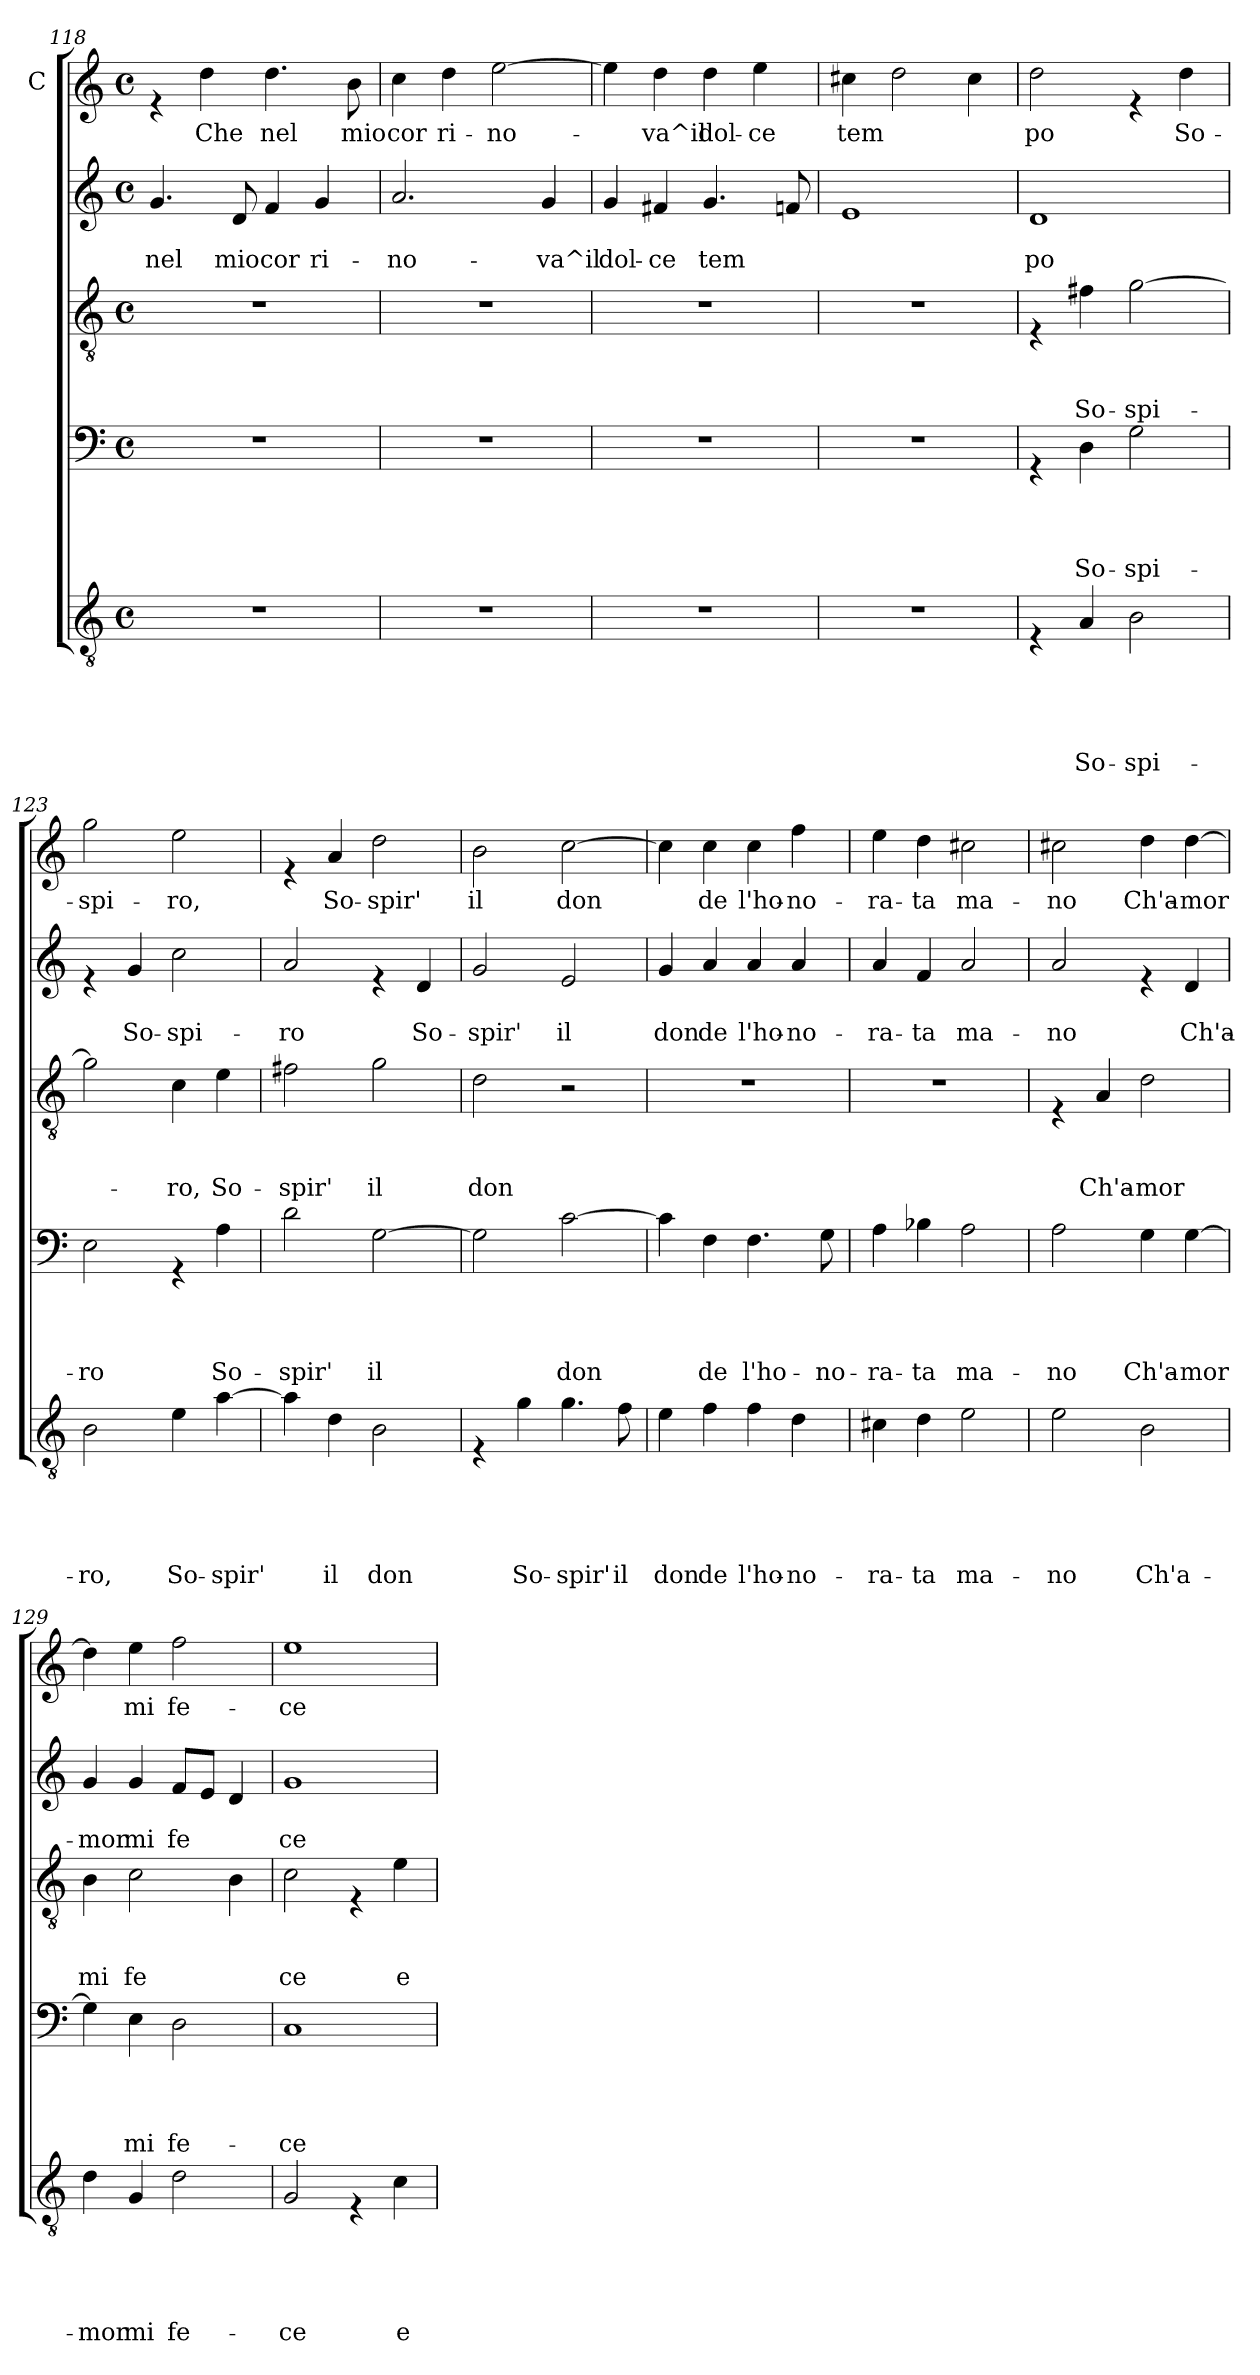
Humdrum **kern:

**kern	**text	**text	**text	**text	**text	**kern	**text	**text	**text	**text	**kern	**text	**text	**text	**kern	**text	**text	**kern	**text
*part5	*part5	*part5	*part5	*part5	*part5	*part4	*part4	*part4	*part4	*part4	*part3	*part3	*part3	*part3	*part2	*part2	*part2	*part1	*part1
*staff5	*staff5	*staff5	*staff5	*staff5	*staff5	*staff4	*staff4	*staff4	*staff4	*staff4	*staff3	*staff3	*staff3	*staff3	*staff2	*staff2	*staff2	*staff1	*staff1
*	*	*	*	*	*	*	*	*	*	*	*	*	*	*	*	*	*	*I"C	*
!!LO:PB:g=z
*clefGv2	*	*	*	*	*	*clefF4	*	*	*	*	*clefGv2	*	*	*	*clefG2	*	*	*clefG2	*
*k[]	*	*	*	*	*	*k[]	*	*	*	*	*k[]	*	*	*	*k[]	*	*	*k[]	*
*C:	*	*	*	*	*	*C:	*	*	*	*	*C:	*	*	*	*C:	*	*	*C:	*
*M4/4	*	*	*	*	*	*M4/4	*	*	*	*	*M4/4	*	*	*	*M4/4	*	*	*M4/4	*
*met(c)	*	*	*	*	*	*met(c)	*	*	*	*	*met(c)	*	*	*	*met(c)	*	*	*met(c)	*
=118	=118	=118	=118	=118	=118	=118	=118	=118	=118	=118	=118	=118	=118	=118	=118	=118	=118	=118	=118
!	!	!	!	!	!	!	!	!	!	!	!	!	!	!	!	!	!LO:LY:b	!	!
1r	.	.	.	.	.	1r	.	.	.	.	1r	.	.	.	4.g/	.	nel	4re	.
!	!	!	!	!	!	!	!	!	!	!	!	!	!	!	!	!	!	!	!LO:LY:b
.	.	.	.	.	.	.	.	.	.	.	.	.	.	.	.	.	.	4dd\	Che
!	!	!	!	!	!	!	!	!	!	!	!	!	!	!	!	!	!LO:LY:b	!	!
.	.	.	.	.	.	.	.	.	.	.	.	.	.	.	8d/	.	mio	.	.
!	!	!	!	!	!	!	!	!	!	!	!	!	!	!	!	!	!LO:LY:b	!	!LO:LY:b
.	.	.	.	.	.	.	.	.	.	.	.	.	.	.	4f/	.	cor	4.dd\	nel
!	!	!	!	!	!	!	!	!	!	!	!	!	!	!	!	!	!LO:LY:b	!	!
.	.	.	.	.	.	.	.	.	.	.	.	.	.	.	4g/	.	ri-	.	.
!	!	!	!	!	!	!	!	!	!	!	!	!	!	!	!	!	!	!	!LO:LY:b
.	.	.	.	.	.	.	.	.	.	.	.	.	.	.	.	.	.	8b\	mio
=119	=119	=119	=119	=119	=119	=119	=119	=119	=119	=119	=119	=119	=119	=119	=119	=119	=119	=119	=119
!	!	!	!	!	!	!	!	!	!	!	!	!	!	!	!	!	!LO:LY:b	!	!LO:LY:b
1r	.	.	.	.	.	1r	.	.	.	.	1r	.	.	.	2.a/	.	-no-	4cc\	cor
!	!	!	!	!	!	!	!	!	!	!	!	!	!	!	!	!	!	!	!LO:LY:b
.	.	.	.	.	.	.	.	.	.	.	.	.	.	.	.	.	.	4dd\	ri-
!	!	!	!	!	!	!	!	!	!	!	!	!	!	!	!	!	!	!	!LO:LY:b
.	.	.	.	.	.	.	.	.	.	.	.	.	.	.	.	.	.	[>2ee\	-no-
!	!	!	!	!	!	!	!	!	!	!	!	!	!	!	!	!	!LO:LY:b	!	!
.	.	.	.	.	.	.	.	.	.	.	.	.	.	.	4g/	.	-va^il	.	.
=120	=120	=120	=120	=120	=120	=120	=120	=120	=120	=120	=120	=120	=120	=120	=120	=120	=120	=120	=120
!	!	!	!	!	!	!	!	!	!	!	!	!	!	!	!	!	!LO:LY:b	!	!
1r	.	.	.	.	.	1r	.	.	.	.	1r	.	.	.	4g/	.	dol-	4ee\]	.
!	!	!	!	!	!	!	!	!	!	!	!	!	!	!	!	!	!LO:LY:b	!	!LO:LY:b
.	.	.	.	.	.	.	.	.	.	.	.	.	.	.	4f#X/	.	-ce	4dd\	-va^il
!	!	!	!	!	!	!	!	!	!	!	!	!	!	!	!	!	!LO:LY:b	!	!LO:LY:b
.	.	.	.	.	.	.	.	.	.	.	.	.	.	.	4.g/	.	tem	4dd\	dol-
!	!	!	!	!	!	!	!	!	!	!	!	!	!	!	!	!	!	!	!LO:LY:b
.	.	.	.	.	.	.	.	.	.	.	.	.	.	.	.	.	.	4ee\	-ce
.	.	.	.	.	.	.	.	.	.	.	.	.	.	.	8fn/	.	.	.	.
=121	=121	=121	=121	=121	=121	=121	=121	=121	=121	=121	=121	=121	=121	=121	=121	=121	=121	=121	=121
!	!	!	!	!	!	!	!	!	!	!	!	!	!	!	!	!	!	!	!LO:LY:b
1r	.	.	.	.	.	1r	.	.	.	.	1r	.	.	.	1e	.	.	4cc#X\	tem
.	.	.	.	.	.	.	.	.	.	.	.	.	.	.	.	.	.	2dd\	.
.	.	.	.	.	.	.	.	.	.	.	.	.	.	.	.	.	.	4cc#\	.
=122	=122	=122	=122	=122	=122	=122	=122	=122	=122	=122	=122	=122	=122	=122	=122	=122	=122	=122	=122
!	!	!	!	!	!	!	!	!	!	!	!	!	!	!	!	!	!LO:LY:b	!	!LO:LY:b
4rE	.	.	.	.	.	4rGG	.	.	.	.	4rE	.	.	.	1d	.	po	2dd\	po
!	!	!	!	!	!LO:LY:b	!	!	!	!	!LO:LY:b	!	!	!	!LO:LY:b	!	!	!	!	!
4A/	.	.	.	.	So-	4D\	.	.	.	So-	4f#X\	.	.	So-	.	.	.	.	.
!	!	!	!	!	!LO:LY:b	!	!	!	!	!LO:LY:b	!	!	!	!LO:LY:b	!	!	!	!	!
2B\	.	.	.	.	-spi-	2G\	.	.	.	-spi-	[>2g\	.	.	-spi-	.	.	.	4re	.
!	!	!	!	!	!	!	!	!	!	!	!	!	!	!	!	!	!	!	!LO:LY:b
.	.	.	.	.	.	.	.	.	.	.	.	.	.	.	.	.	.	4dd\	So-
!!LO:LB:g=z
=123	=123	=123	=123	=123	=123	=123	=123	=123	=123	=123	=123	=123	=123	=123	=123	=123	=123	=123	=123
!	!	!	!	!	!LO:LY:b	!	!	!	!	!LO:LY:b	!	!	!	!	!	!	!	!	!LO:LY:b
2B\	.	.	.	.	-ro,	2E\	.	.	.	-ro	2g\]	.	.	.	4re	.	.	2gg\	-spi-
!	!	!	!	!	!	!	!	!	!	!	!	!	!	!	!	!	!LO:LY:b	!	!
.	.	.	.	.	.	.	.	.	.	.	.	.	.	.	4g/	.	So-	.	.
!	!	!	!	!	!LO:LY:b	!	!	!	!	!	!	!	!	!LO:LY:b	!	!	!LO:LY:b	!	!LO:LY:b
4e\	.	.	.	.	So-	4rGG	.	.	.	.	4c\	.	.	-ro,	2cc\	.	-spi-	2ee\	-ro,
!	!	!	!	!	!LO:LY:b	!	!	!	!	!LO:LY:b	!	!	!	!LO:LY:b	!	!	!	!	!
[>4a\	.	.	.	.	-spir'	4A\	.	.	.	So-	4e\	.	.	So-	.	.	.	.	.
=124	=124	=124	=124	=124	=124	=124	=124	=124	=124	=124	=124	=124	=124	=124	=124	=124	=124	=124	=124
!	!	!	!	!	!	!	!	!	!	!LO:LY:b	!	!	!	!LO:LY:b	!	!	!LO:LY:b	!	!
4a\]	.	.	.	.	.	2d\	.	.	.	-spir'	2f#X\	.	.	-spir'	2a/	.	-ro	4re	.
!	!	!	!	!	!LO:LY:b	!	!	!	!	!	!	!	!	!	!	!	!	!	!LO:LY:b
4d\	.	.	.	.	il	.	.	.	.	.	.	.	.	.	.	.	.	4a/	So-
!	!	!	!	!	!LO:LY:b	!	!	!	!	!LO:LY:b	!	!	!	!LO:LY:b	!	!	!	!	!LO:LY:b
2B\	.	.	.	.	don	[>2G\	.	.	.	il	2g\	.	.	il	4re	.	.	2dd\	-spir'
!	!	!	!	!	!	!	!	!	!	!	!	!	!	!	!	!	!LO:LY:b	!	!
.	.	.	.	.	.	.	.	.	.	.	.	.	.	.	4d/	.	So-	.	.
=125	=125	=125	=125	=125	=125	=125	=125	=125	=125	=125	=125	=125	=125	=125	=125	=125	=125	=125	=125
!	!	!	!	!	!	!	!	!	!	!	!	!	!	!LO:LY:b	!	!	!LO:LY:b	!	!LO:LY:b
4rE	.	.	.	.	.	2G\]	.	.	.	.	2d\	.	.	don	2g/	.	-spir'	2b\	il
!	!	!	!	!	!LO:LY:b	!	!	!	!	!	!	!	!	!	!	!	!	!	!
4g\	.	.	.	.	So-	.	.	.	.	.	.	.	.	.	.	.	.	.	.
!	!	!	!	!	!LO:LY:b	!	!	!	!	!LO:LY:b	!	!	!	!	!	!	!LO:LY:b	!	!LO:LY:b
4.g\	.	.	.	.	-spir'	[>2c\	.	.	.	don	2r	.	.	.	2e/	.	il	[>2cc\	don
!	!	!	!	!	!LO:LY:b	!	!	!	!	!	!	!	!	!	!	!	!	!	!
8f\	.	.	.	.	il	.	.	.	.	.	.	.	.	.	.	.	.	.	.
=126	=126	=126	=126	=126	=126	=126	=126	=126	=126	=126	=126	=126	=126	=126	=126	=126	=126	=126	=126
!	!	!	!	!	!LO:LY:b	!	!	!	!	!	!	!	!	!	!	!	!LO:LY:b	!	!
4e\	.	.	.	.	don	4c\]	.	.	.	.	1r	.	.	.	4g/	.	don	4cc\]	.
!	!	!	!	!	!LO:LY:b	!	!	!	!	!LO:LY:b	!	!	!	!	!	!	!LO:LY:b	!	!LO:LY:b
4f\	.	.	.	.	de	4F\	.	.	.	de	.	.	.	.	4a/	.	de	4cc\	de
!	!	!	!	!	!LO:LY:b	!	!	!	!	!LO:LY:b	!	!	!	!	!	!	!LO:LY:b	!	!LO:LY:b
4f\	.	.	.	.	l'ho-	4.F\	.	.	.	l'ho-	.	.	.	.	4a/	.	l'ho-	4cc\	l'ho-
!	!	!	!	!	!LO:LY:b	!	!	!	!	!	!	!	!	!	!	!	!LO:LY:b	!	!LO:LY:b
4d\	.	.	.	.	-no-	.	.	.	.	.	.	.	.	.	4a/	.	-no-	4ff\	-no-
!	!	!	!	!	!	!	!	!	!	!LO:LY:b	!	!	!	!	!	!	!	!	!
.	.	.	.	.	.	8G\	.	.	.	-no-	.	.	.	.	.	.	.	.	.
=127	=127	=127	=127	=127	=127	=127	=127	=127	=127	=127	=127	=127	=127	=127	=127	=127	=127	=127	=127
!	!	!	!	!	!LO:LY:b	!	!	!	!	!LO:LY:b	!	!	!	!	!	!	!LO:LY:b	!	!LO:LY:b
4c#X\	.	.	.	.	-ra-	4A\	.	.	.	-ra-	1r	.	.	.	4a/	.	-ra-	4ee\	-ra-
!	!	!	!	!	!LO:LY:b	!	!	!	!	!LO:LY:b	!	!	!	!	!	!	!LO:LY:b	!	!LO:LY:b
4d\	.	.	.	.	-ta	4B-X\	.	.	.	-ta	.	.	.	.	4f/	.	-ta	4dd\	-ta
!	!	!	!	!	!LO:LY:b	!	!	!	!	!LO:LY:b	!	!	!	!	!	!	!LO:LY:b	!	!LO:LY:b
2e\	.	.	.	.	ma-	2A\	.	.	.	ma-	.	.	.	.	2a/	.	ma-	2cc#X\	ma-
!!LO:LB:g=z
=128	=128	=128	=128	=128	=128	=128	=128	=128	=128	=128	=128	=128	=128	=128	=128	=128	=128	=128	=128
!	!	!	!	!	!LO:LY:b	!	!	!	!	!LO:LY:b	!	!	!	!	!	!	!LO:LY:b	!	!LO:LY:b
2e\	.	.	.	.	-no	2A\	.	.	.	-no	4rE	.	.	.	2a/	.	-no	2cc#X\	-no
!	!	!	!	!	!	!	!	!	!	!	!	!	!	!LO:LY:b	!	!	!	!	!
.	.	.	.	.	.	.	.	.	.	.	4A/	.	.	Ch'a-	.	.	.	.	.
!	!	!	!	!	!LO:LY:b	!	!	!	!	!LO:LY:b	!	!	!	!LO:LY:b	!	!	!	!	!LO:LY:b
2B\	.	.	.	.	Ch'a-	4G\	.	.	.	Ch'a-	2d\	.	.	-mor	4re	.	.	4dd\	Ch'a-
!	!	!	!	!	!	!	!	!	!	!LO:LY:b	!	!	!	!	!	!	!LO:LY:b	!	!LO:LY:b
.	.	.	.	.	.	[>4G\	.	.	.	-mor	.	.	.	.	4d/	.	Ch'a-	[>4dd\	-mor
=129	=129	=129	=129	=129	=129	=129	=129	=129	=129	=129	=129	=129	=129	=129	=129	=129	=129	=129	=129
!	!	!	!	!	!LO:LY:b	!	!	!	!	!	!	!	!	!LO:LY:b	!	!	!LO:LY:b	!	!
4d\	.	.	.	.	-mor	4G\]	.	.	.	.	4B\	.	.	mi	4g/	.	-mor	4dd\]	.
!	!	!	!	!	!LO:LY:b	!	!	!	!	!LO:LY:b	!	!	!	!LO:LY:b	!	!	!LO:LY:b	!	!LO:LY:b
4G/	.	.	.	.	mi	4E\	.	.	.	mi	2c\	.	.	fe	4g/	.	mi	4ee\	mi
!	!	!	!	!	!LO:LY:b	!	!	!	!	!LO:LY:b	!	!	!	!	!	!	!LO:LY:b	!	!LO:LY:b
2d\	.	.	.	.	fe-	2D\	.	.	.	fe-	.	.	.	.	8f/L	.	fe	2ff\	fe-
.	.	.	.	.	.	.	.	.	.	.	.	.	.	.	8e/J	.	.	.	.
.	.	.	.	.	.	.	.	.	.	.	4B\	.	.	.	4d/	.	.	.	.
=130	=130	=130	=130	=130	=130	=130	=130	=130	=130	=130	=130	=130	=130	=130	=130	=130	=130	=130	=130
!	!	!	!	!	!LO:LY:b	!	!	!	!	!LO:LY:b	!	!	!	!LO:LY:b	!	!	!LO:LY:b	!	!LO:LY:b
2G/	.	.	.	.	-ce	1C	.	.	.	-ce	2c\	.	.	ce	1g	.	ce	1ee	-ce
4rE	.	.	.	.	.	.	.	.	.	.	4rE	.	.	.	.	.	.	.	.
!	!	!	!	!	!LO:LY:b	!	!	!	!	!	!	!	!	!LO:LY:b	!	!	!	!	!
4c\	.	.	.	.	e	.	.	.	.	.	4e\	.	.	e	.	.	.	.	.
=	=	=	=	=	=	=	=	=	=	=	=	=	=	=	=	=	=	=	=
*-	*-	*-	*-	*-	*-	*-	*-	*-	*-	*-	*-	*-	*-	*-	*-	*-	*-	*-	*-
